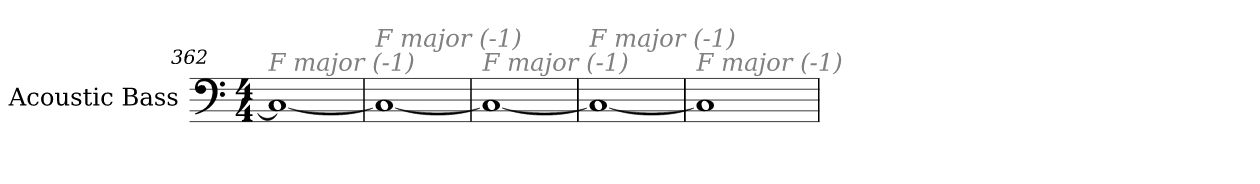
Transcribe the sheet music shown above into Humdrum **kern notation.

**kern
*part1
*staff1
*I"Acoustic Bass
*clefF4
*ITrd7c12
*k[]
*C:
*M4/4
=362
!LO:TX:i:color=#808080:t=F major (-1)
1CC_
=363
!LO:TX:i:color=#808080:t=F major (-1)
1CC_
=364
!LO:TX:i:color=#808080:t=F major (-1)
1CC_
=365
!LO:TX:i:color=#808080:t=F major (-1)
1CC_
=366
!LO:TX:i:color=#808080:t=F major (-1)
1CC]
=
*-
